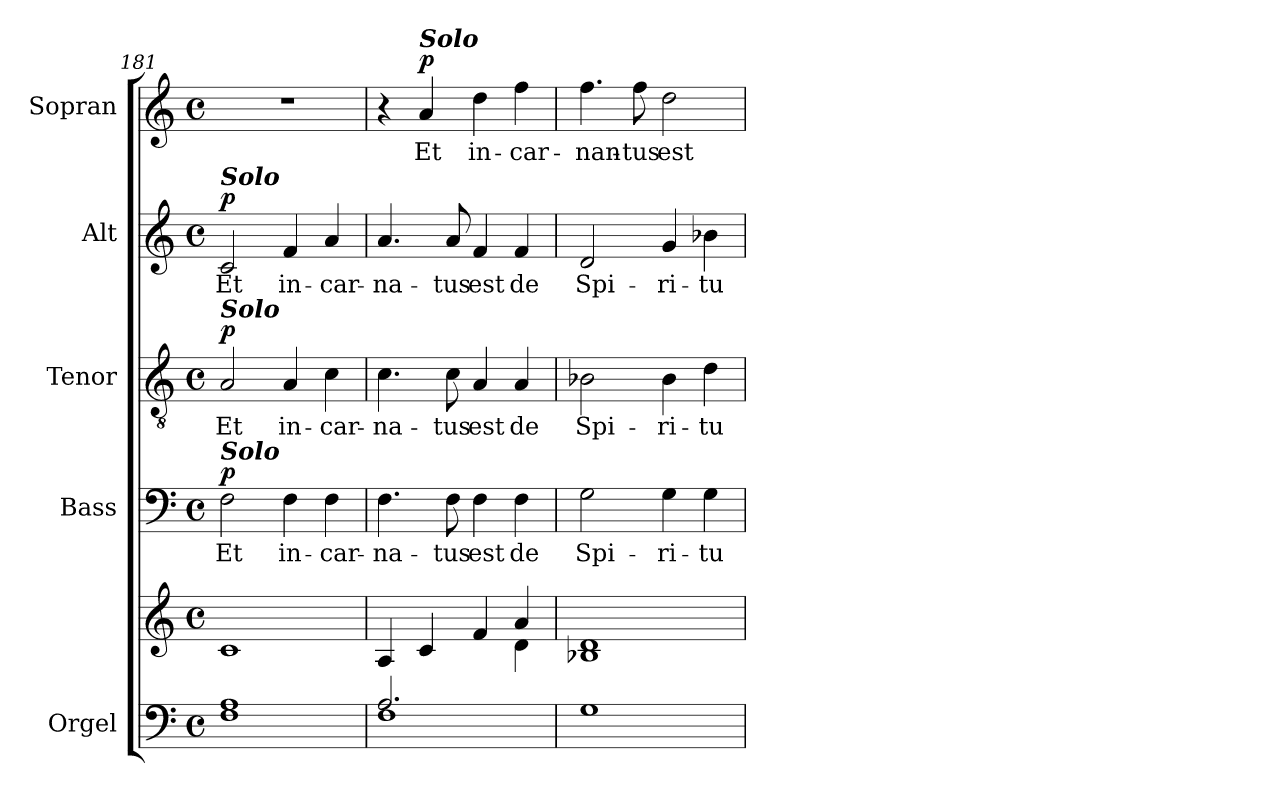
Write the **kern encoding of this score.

**kern	**kern	**kern	**text	**dynam	**kern	**text	**dynam	**kern	**text	**dynam	**kern	**text	**dynam
*part5	*part5	*part4	*part4	*part4	*part3	*part3	*part3	*part2	*part2	*part2	*part1	*part1	*part1
*staff6	*staff5	*staff4	*staff4	*staff4	*staff3	*staff3	*staff3	*staff2	*staff2	*staff2	*staff1	*staff1	*staff1
*I"Orgel	*	*I"Bass	*	*	*I"Tenor	*	*	*I"Alt	*	*	*I"Sopran	*	*
*I'Org.	*	*I'B.	*	*	*I'T.	*	*	*I'A.	*	*	*I'S.	*	*
*clefF4	*clefG2	*clefF4	*	*	*clefGv2	*	*	*clefG2	*	*	*clefG2	*	*
*k[]	*k[]	*k[]	*	*	*k[]	*	*	*k[]	*	*	*k[]	*	*
*C:	*C:	*C:	*	*	*C:	*	*	*C:	*	*	*C:	*	*
*M4/4	*M4/4	*M4/4	*	*	*M4/4	*	*	*M4/4	*	*	*M4/4	*	*
*met(c)	*met(c)	*met(c)	*	*	*met(c)	*	*	*met(c)	*	*	*met(c)	*	*
=181	=181	=181	=181	=181	=181	=181	=181	=181	=181	=181	=181	=181	=181
*^	*	*	*	*	*	*	*	*	*	*	*	*	*
!	!	!	!	!	!	!	!	!	!LO:TX:a:Bi:t=Solo	!	!	!	!	!
!	!	!	!	!	!	!LO:TX:a:Bi:t=Solo	!	!	!	!	!	!	!	!
!	!	!	!LO:TX:a:Bi:t=Solo	!	!	!	!	!	!	!	!	!	!	!
!	!	!	!	!LO:LY:b	!LO:DY:a	!	!LO:LY:b	!LO:DY:a	!	!LO:LY:b	!LO:DY:a	!	!	!
1A	1F	1c	2F\	Et	p	2A/	Et	p	2c/	Et	p	1r	.	.
!	!	!	!	!LO:LY:b	!	!	!LO:LY:b	!	!	!LO:LY:b	!	!	!	!
.	.	.	4F\	in-	.	4A/	in-	.	4f/	in-	.	.	.	.
!	!	!	!	!LO:LY:b	!	!	!LO:LY:b	!	!	!LO:LY:b	!	!	!	!
.	.	.	4F\	-car-	.	4c\	-car-	.	4a/	-car-	.	.	.	.
=182	=182	=182	=182	=182	=182	=182	=182	=182	=182	=182	=182	=182	=182	=182
*	*	*^	*	*	*	*	*	*	*	*	*	*	*	*
!	!	!	!	!	!LO:LY:b	!	!	!LO:LY:b	!	!	!LO:LY:b	!	!	!	!
2.A/	1F	4A/	2.ryy	4.F\	-na-	.	4.c\	-na-	.	4.a/	-na-	.	4r	.	.
!	!	!	!	!	!	!	!	!	!	!	!	!	!LO:TX:a:Bi:t=Solo	!	!
!	!	!	!	!	!	!	!	!	!	!	!	!	!	!LO:LY:b	!LO:DY:a
.	.	4c/	.	.	.	.	.	.	.	.	.	.	4a/	Et	p
!	!	!	!	!	!LO:LY:b	!	!	!LO:LY:b	!	!	!LO:LY:b	!	!	!	!
.	.	.	.	8F\	-tus	.	8c\	-tus	.	8a/	-tus	.	.	.	.
!	!	!	!	!	!LO:LY:b	!	!	!LO:LY:b	!	!	!LO:LY:b	!	!	!LO:LY:b	!
.	.	4f/	.	4F\	est	.	4A/	est	.	4f/	est	.	4dd\	in-	.
!	!	!	!	!	!LO:LY:b	!	!	!LO:LY:b	!	!	!LO:LY:b	!	!	!LO:LY:b	!
4ryy	.	4a/	4d\	4F\	de	.	4A/	de	.	4f/	de	.	4ff\	-car-	.
*v	*v	*	*	*	*	*	*	*	*	*	*	*	*	*	*
=183	=183	=183	=183	=183	=183	=183	=183	=183	=183	=183	=183	=183	=183	=183
!	!	!	!	!LO:LY:b	!	!	!LO:LY:b	!	!	!LO:LY:b	!	!	!LO:LY:b	!
1G	1d	1B-X	2G\	Spi-	.	2B-X\	Spi-	.	2d/	Spi-	.	4.ff\	-nan-	.
!	!	!	!	!	!	!	!	!	!	!	!	!	!LO:LY:b	!
.	.	.	.	.	.	.	.	.	.	.	.	8ff\	-tus	.
!	!	!	!	!LO:LY:b	!	!	!LO:LY:b	!	!	!LO:LY:b	!	!	!LO:LY:b	!
.	.	.	4G\	-ri-	.	4B-\	-ri-	.	4g/	-ri-	.	2dd\	est	.
!	!	!	!	!LO:LY:b	!	!	!LO:LY:b	!	!	!LO:LY:b	!	!	!	!
.	.	.	4G\	-tu	.	4d\	-tu	.	4b-X\	-tu	.	.	.	.
*	*v	*v	*	*	*	*	*	*	*	*	*	*	*	*
=	=	=	=	=	=	=	=	=	=	=	=	=	=
*-	*-	*-	*-	*-	*-	*-	*-	*-	*-	*-	*-	*-	*-
